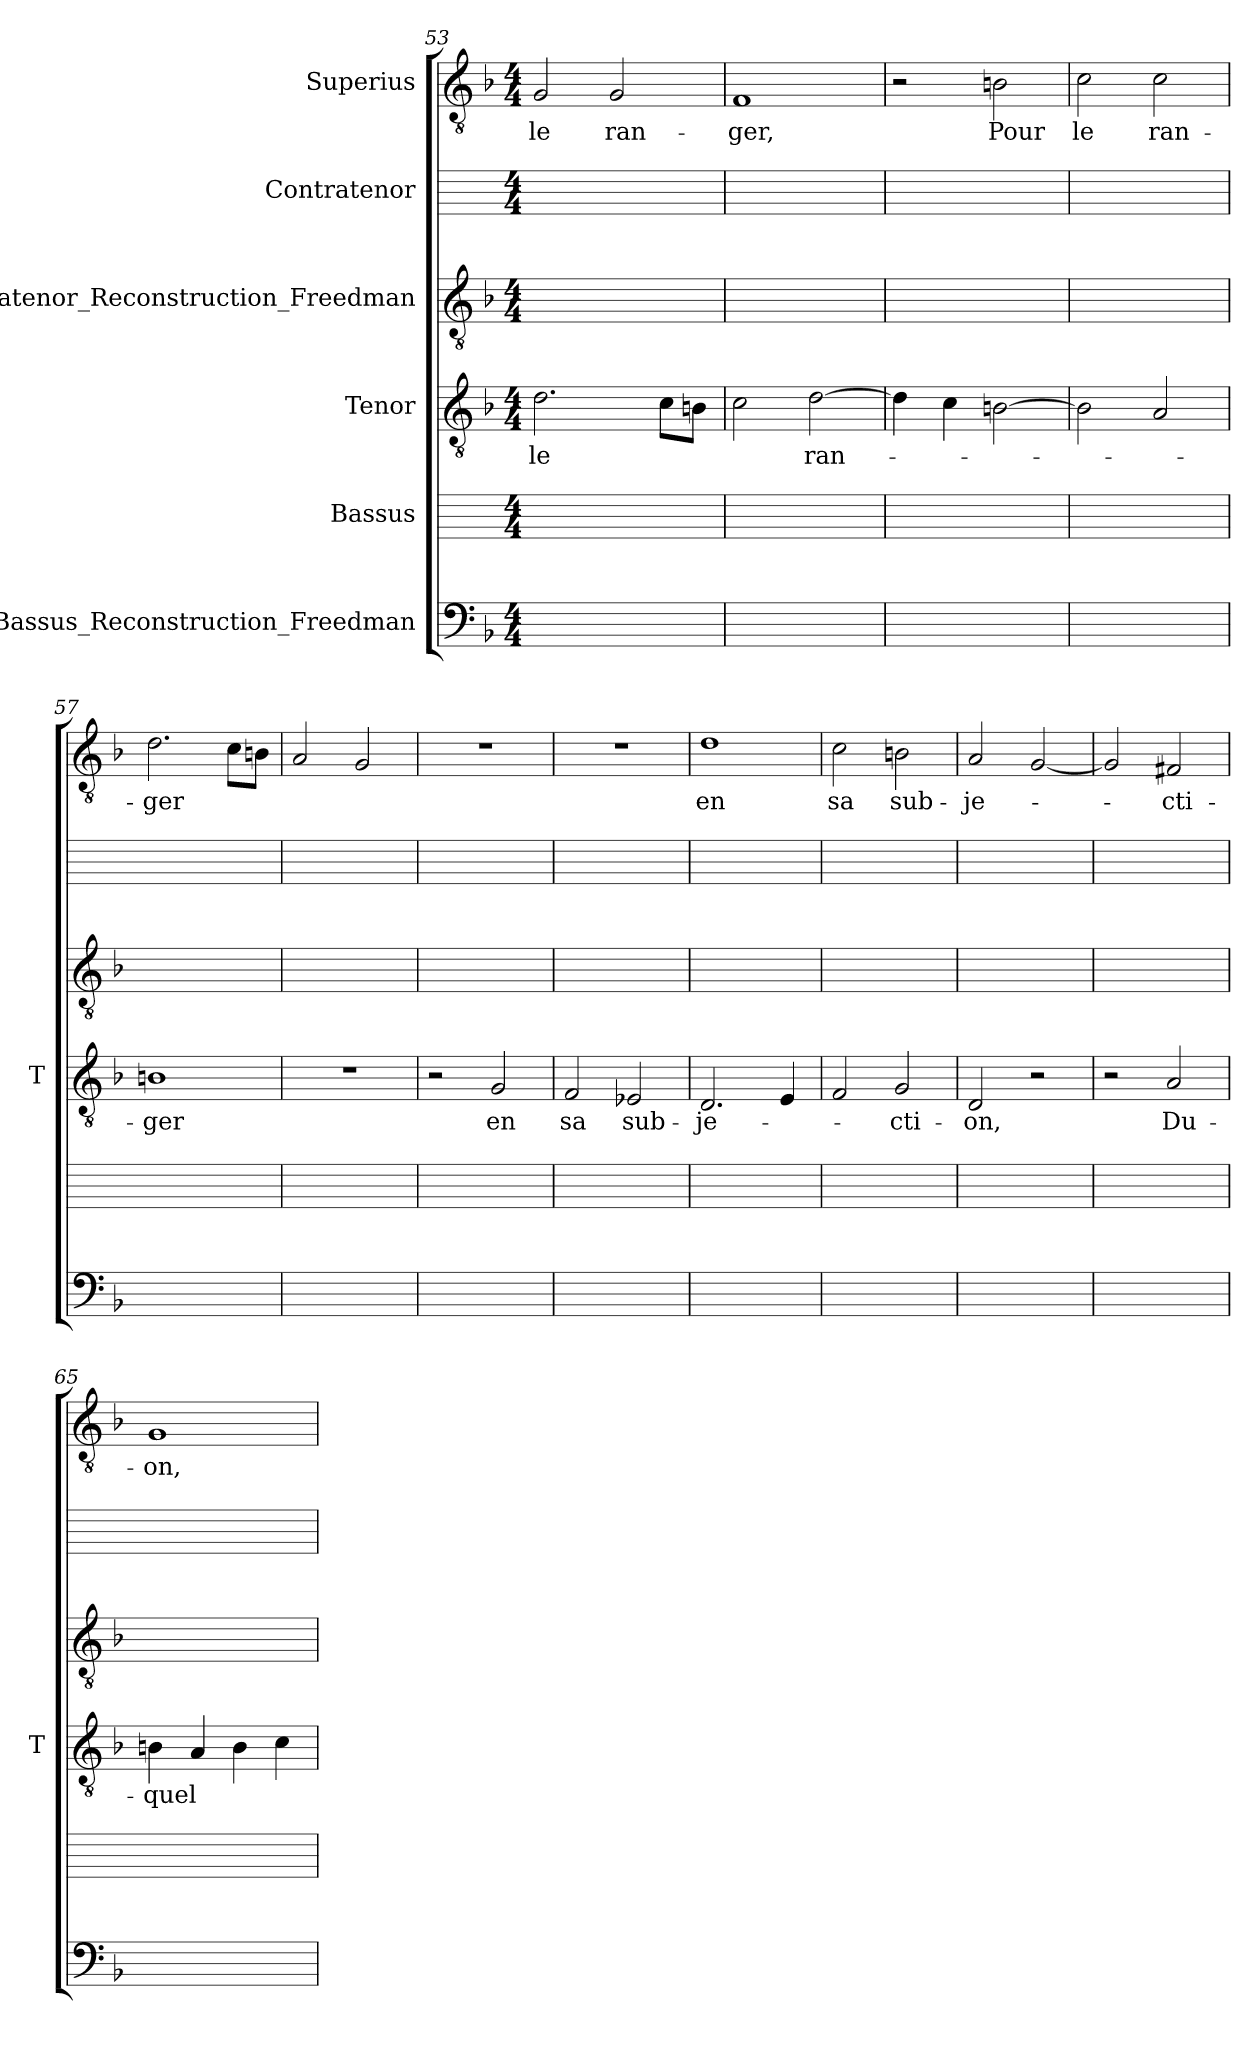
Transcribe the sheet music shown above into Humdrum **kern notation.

**kern	**kern	**kern	**text	**kern	**kern	**kern	**text
*part6	*part5	*part4	*part4	*part3	*part2	*part1	*part1
*staff6	*staff5	*staff4	*staff4	*staff3	*staff2	*staff1	*staff1
*I"Bassus_Reconstruction_Freedman	*I"Bassus	*I"Tenor	*	*I"Contratenor_Reconstruction_Freedman	*I"Contratenor	*I"Superius	*
*	*	*I'T	*	*	*	*	*
*clefF4	*	*clefGv2	*	*clefGv2	*	*clefGv2	*
*k[b-]	*	*k[b-]	*	*k[b-]	*	*k[b-]	*
*F:	*	*F:	*	*F:	*	*F:	*
*M4/4	*M4/4	*M4/4	*	*M4/4	*M4/4	*M4/4	*
=53	=53	=53	=53	=53	=53	=53	=53
1ryy	1ryy	2.d	-le	1ryy	1ryy	2G	-le
.	.	.	.	.	.	2G	ran-
.	.	8cL	.	.	.	.	.
.	.	8BJ	.	.	.	.	.
=54	=54	=54	=54	=54	=54	=54	=54
1ryy	1ryy	2c	.	1ryy	1ryy	1F	-ger,
.	.	[2d	ran-	.	.	.	.
!!LO:PB:g=z
=55	=55	=55	=55	=55	=55	=55	=55
1ryy	1ryy	4d]	.	1ryy	1ryy	2r	.
.	.	4c	.	.	.	.	.
.	.	[2B	.	.	.	2B	-Pour
=56	=56	=56	=56	=56	=56	=56	=56
1ryy	1ryy	2B]	.	1ryy	1ryy	2c	-le
.	.	2A	.	.	.	2c	ran-
=57	=57	=57	=57	=57	=57	=57	=57
1ryy	1ryy	1B	-ger	1ryy	1ryy	2.d	-ger
.	.	.	.	.	.	8cL	.
.	.	.	.	.	.	8BJ	.
=58	=58	=58	=58	=58	=58	=58	=58
1ryy	1ryy	1r	.	1ryy	1ryy	2A	.
.	.	.	.	.	.	2G	.
=59	=59	=59	=59	=59	=59	=59	=59
1ryy	1ryy	2r	.	1ryy	1ryy	1r	.
.	.	2G	-en	.	.	.	.
=60	=60	=60	=60	=60	=60	=60	=60
1ryy	1ryy	2F	-sa	1ryy	1ryy	1r	.
.	.	2E-X	sub-	.	.	.	.
=61	=61	=61	=61	=61	=61	=61	=61
1ryy	1ryy	2.D	je-	1ryy	1ryy	1d	-en
.	.	4E	.	.	.	.	.
=62	=62	=62	=62	=62	=62	=62	=62
1ryy	1ryy	2F	.	1ryy	1ryy	2c	-sa
.	.	2G	cti-	.	.	2B	sub-
=63	=63	=63	=63	=63	=63	=63	=63
1ryy	1ryy	2D	-on,	1ryy	1ryy	2A	je-
.	.	2r	.	.	.	[2G	.
=64	=64	=64	=64	=64	=64	=64	=64
1ryy	1ryy	2r	.	1ryy	1ryy	2G]	.
.	.	2A	Du-	.	.	2F#X	cti-
=65	=65	=65	=65	=65	=65	=65	=65
1ryy	1ryy	4B	-quel	1ryy	1ryy	1G	-on,
.	.	4A	.	.	.	.	.
.	.	4B	.	.	.	.	.
.	.	4c	.	.	.	.	.
=	=	=	=	=	=	=	=
*-	*-	*-	*-	*-	*-	*-	*-
